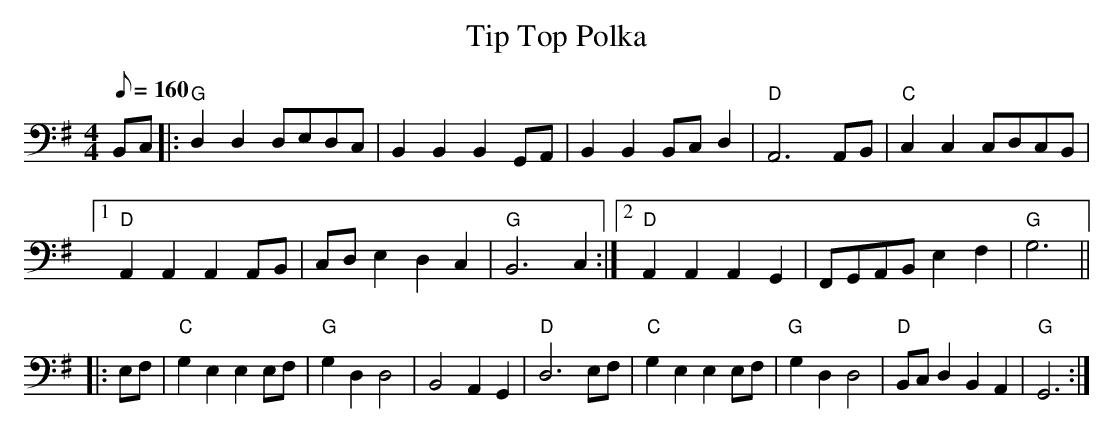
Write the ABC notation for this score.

X:1
T:Tip Top Polka
M:4/4
L:1/8
Q:160
K:G clef=bass middle=d
Bc |: \
"G" d2d2 dedc | B2B2 B2GA | B2B2Bcd2 | "D" A6 AB | "C" c2c2 cdcB |
[1 "D" A2A2 A2AB | cde2 d2c2 | "G" B6 c2 :| \
[2 "D" A2A2 A2G2 | FGAB e2f2 | "G" g6 ||
|: ef |\
"C" g2e2 e2ef | "G" g2d2 d4 | B4 A2 G2 | "D" d6 ef | \
"C" g2e2 e2ef | "G "g2d2 d4 | "D" Bcd2 B2A2 | "G" G6 :|
